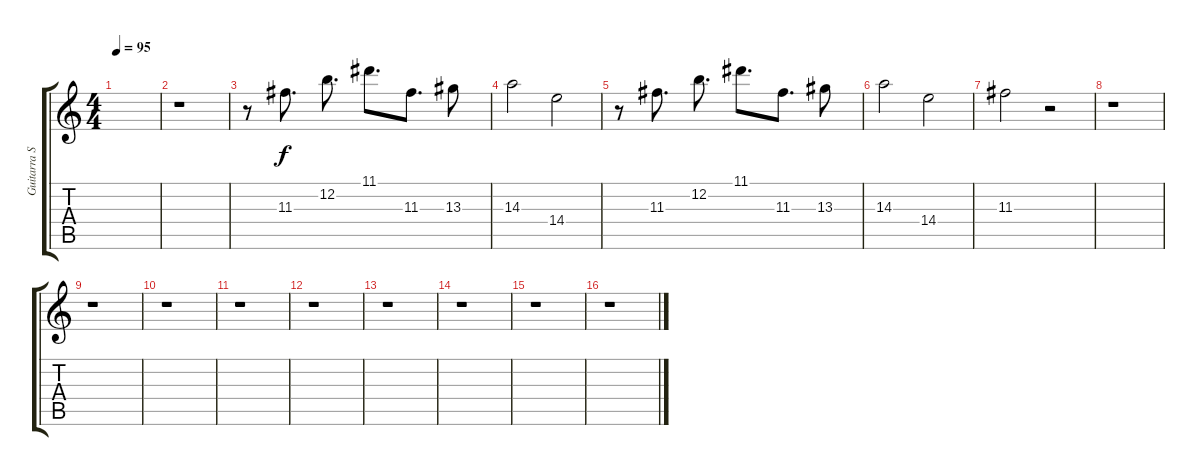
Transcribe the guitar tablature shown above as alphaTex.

\track ("Guitarra Solo" "Guitarra S") {instrument overdrivenguitar}
\staff {score tabs}
\tuning (E4 B3 G3 D3 A2 E2) {hide}
\ts (4 4)
\tempo 95
\clef g2
\ks c
|
r.1 |
r.8 11.3.8{d} 12.2.8{d} 11.1.8{d} 11.3.8{d} 13.3.8 |
14.3.2 14.4.2 |
r.8 11.3.8{d} 12.2.8{d} 11.1.8{d} 11.3.8{d} 13.3.8 |
14.3.2 14.4.2 |
11.3.2 r.2 |
r.1 |
r.1 |
r.1 |
r.1 |
r.1 |
r.1 |
r.1 |
r.1 |
r.1
